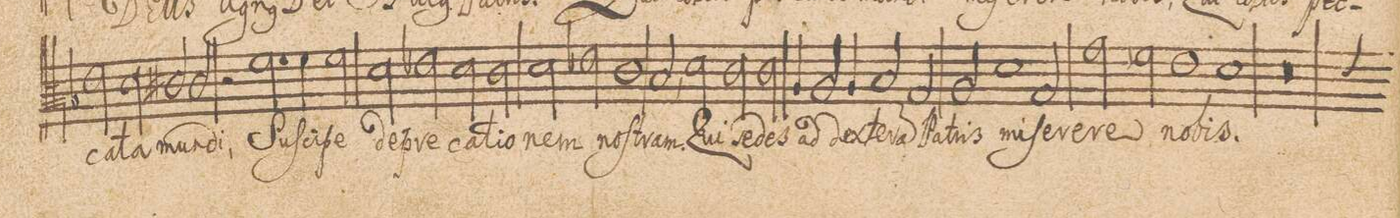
**kern	**text
*I"[Altus II]	*
*clefC3	*
*k[b-]	*
*M2/1	*
2e\	-ca-
2d\	-ta
=36-	=36-
2c#X/	mun-
2c#/	-di,
2r	.
2.f\	Suſ-
=37-	=37-
4f\	-ci-
2f\	-pe
2d\	de-
2e-X\	-pre-
=38-	=38-
2d\	-ca-
2c\	-ti-
2d\	-o-
2e-X\	-nem
=39-	=39-
1c\	no-
2B-,/	-ſtram.
2d\	Qui
=40-	=40-
2c\	se-
2c\	-des
4A/	ad
2A/	dex-
4A/	-te-
=41-	=41-
2B-/	-ra(m)
2G/	Pa-
2A/	-tris
1d\	mi-
=42-	=42-
2G/	-ſe-
2g,\	-re-
2f\	-re
=43-	=43-
1e\	no-
1d\	-bis.
=44-	=44-
*custos:d	*
0r	.
=45-	=45-
*-	*-
